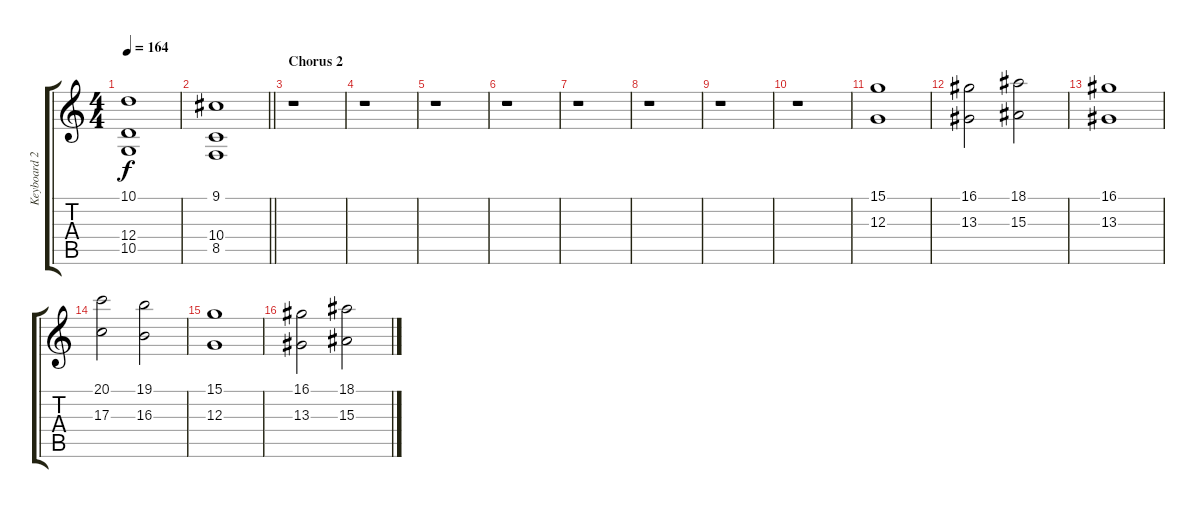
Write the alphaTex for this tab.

\track ("Keyboard 2 (Strings)" "Keyboard 2") {instrument stringensemble1}
\staff {score tabs}
\tuning (E4 B3 G3 D3 A2 E2) {hide}
\ts (4 4)
\tempo 164
\clef g2
\ks c
(10.1 12.4 10.5).1{dy f} |
\barLineRight lightlight
(9.1 10.4 8.5).1 |
\section ("" "Chorus 2")
r.1 |
r.1 |
r.1 |
r.1 |
r.1 |
r.1 |
r.1 |
r.1 |
(15.1 12.3).1 |
(16.1 13.3).2 (18.1 15.3).2 |
(16.1 13.3).1 |
(20.1 17.3).2 (19.1 16.3).2 |
(15.1 12.3).1 |
(16.1 13.3).2 (18.1 15.3).2
